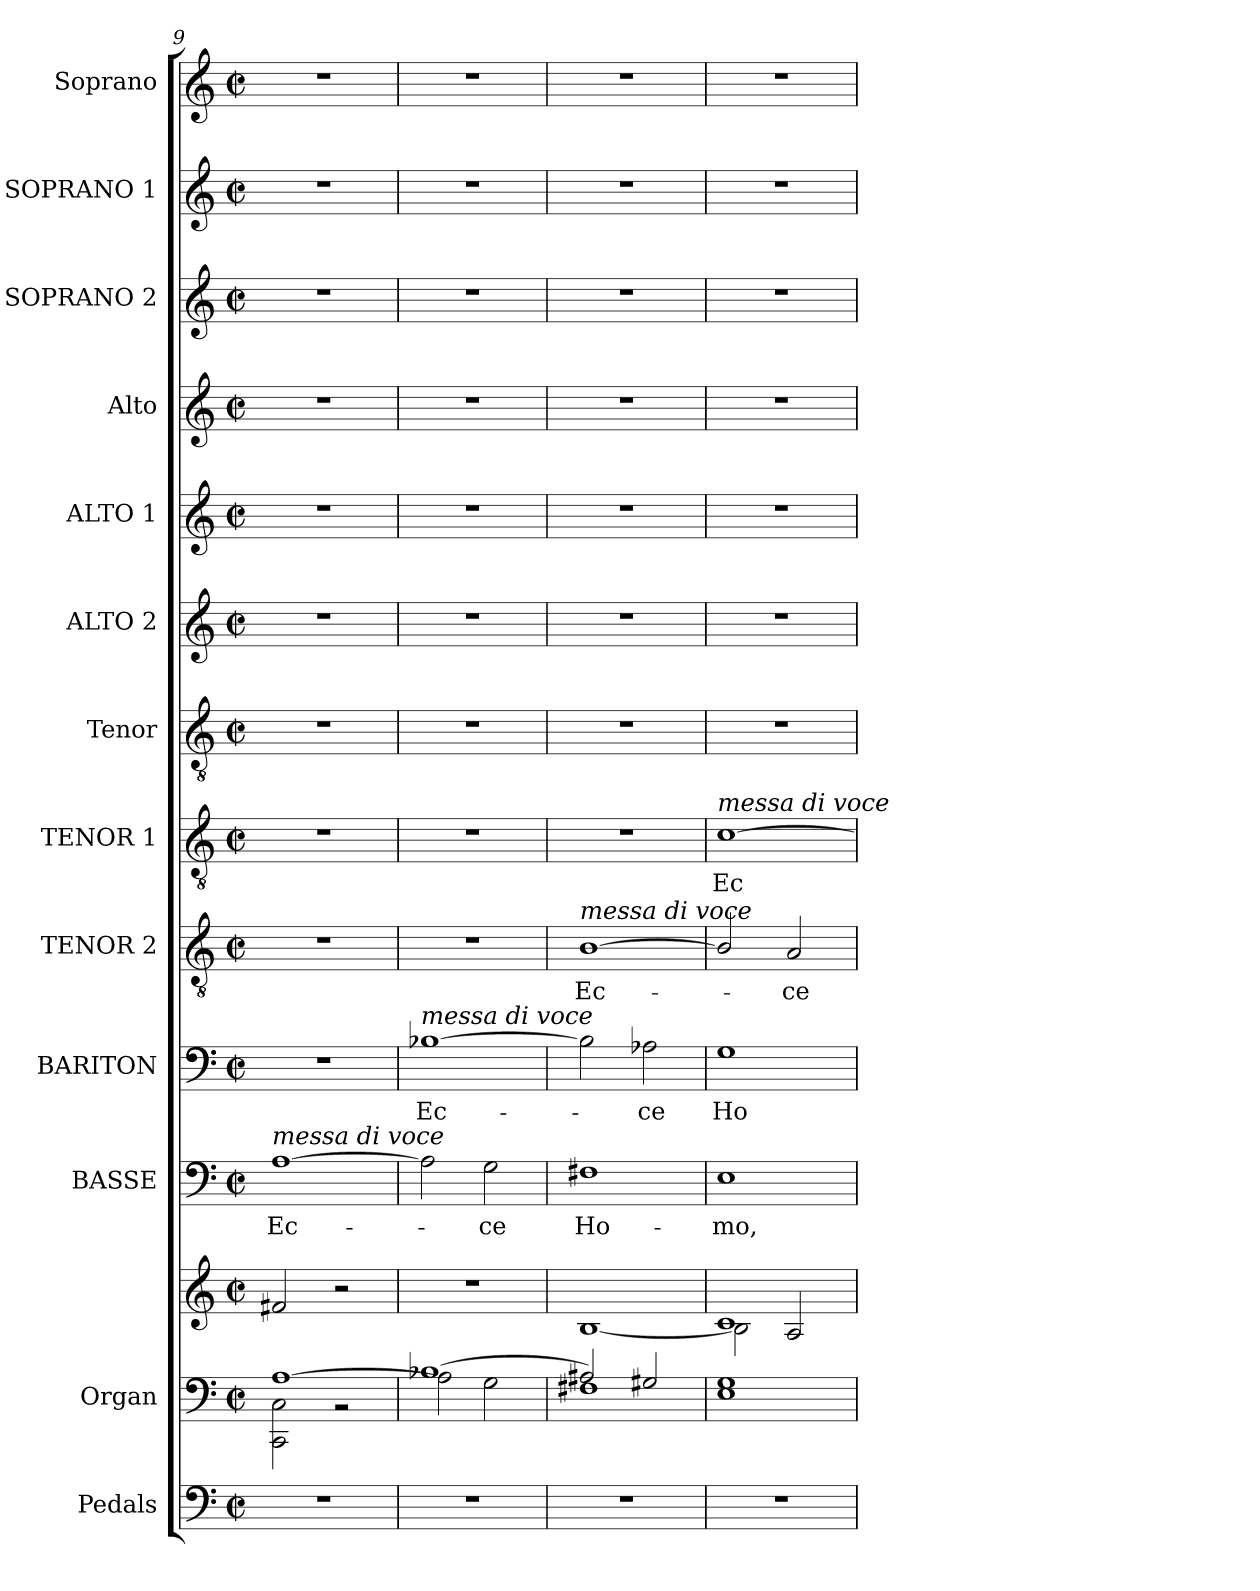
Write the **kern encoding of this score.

**kern	**kern	**kern	**kern	**text	**kern	**text	**kern	**text	**kern	**text	**kern	**kern	**kern	**kern	**kern	**kern	**kern
*part13	*part12	*part12	*part11	*part11	*part10	*part10	*part9	*part9	*part8	*part8	*part7	*part6	*part5	*part4	*part3	*part2	*part1
*staff14	*staff13	*staff12	*staff11	*staff11	*staff10	*staff10	*staff9	*staff9	*staff8	*staff8	*staff7	*staff6	*staff5	*staff4	*staff3	*staff2	*staff1
*I"Pedals	*I"Organ	*	*I"BASSE	*	*I"BARITON	*	*I"TENOR 2	*	*I"TENOR 1	*	*I"Tenor	*I"ALTO 2	*I"ALTO 1	*I"Alto	*I"SOPRANO 2	*I"SOPRANO 1	*I"Soprano
*I'Ped.	*I'Org.	*	*I'B.	*	*I'Bar.	*	*I'T. 2	*	*I'T. 1	*	*I'T.	*I'A. 2	*I'A. 1	*I'A.	*I'S. 2	*	*I'S.
!!LO:LB:g=z
*clefF4	*clefF4	*clefG2	*clefF4	*	*clefF4	*	*clefGv2	*	*clefGv2	*	*clefGv2	*clefG2	*clefG2	*clefG2	*clefG2	*clefG2	*clefG2
*	*	*	*	*	*	*	*ITrd7c12	*	*ITrd7c12	*	*ITrd7c12	*	*	*	*	*	*
*k[]	*k[]	*k[]	*k[]	*	*k[]	*	*k[]	*	*k[]	*	*k[]	*k[]	*k[]	*k[]	*k[]	*k[]	*k[]
*M2/2	*M2/2	*M2/2	*M2/2	*	*M2/2	*	*M2/2	*	*M2/2	*	*M2/2	*M2/2	*M2/2	*M2/2	*M2/2	*M2/2	*M2/2
*met(c|)	*met(c|)	*met(c|)	*met(c|)	*	*met(c|)	*	*met(c|)	*	*met(c|)	*	*met(c|)	*met(c|)	*met(c|)	*met(c|)	*met(c|)	*met(c|)	*met(c|)
=9	=9	=9	=9	=9	=9	=9	=9	=9	=9	=9	=9	=9	=9	=9	=9	=9	=9
*	*^	*	*	*	*	*	*	*	*	*	*	*	*	*	*	*	*
!	!	!	!	!LO:TX:a:i:t=messa di voce	!	!	!	!	!	!	!	!	!	!	!	!	!	!
!	!	!	!	!	!LO:LY:b:color=#000000	!	!	!	!	!	!	!	!	!	!	!	!	!
1r	[>1Ai	2CCi\ 2Ci	2f#Xi/	[>1Ai	Ec-	1r	.	1r	.	1r	.	1r	1r	1r	1r	1r	1r	1r
.	.	2r	2r	.	.	.	.	.	.	.	.	.	.	.	.	.	.	.
=10	=10	=10	=10	=10	=10	=10	=10	=10	=10	=10	=10	=10	=10	=10	=10	=10	=10	=10
!	!	!	!	!	!	!LO:TX:a:i:t=messa di voce	!	!	!	!	!	!	!	!	!	!	!	!
!	!	!	!	!	!	!	!LO:LY:b:color=#000000	!	!	!	!	!	!	!	!	!	!	!
1r	[>1B-Xi	2Ai\]	1r	2Ai\]	.	[>1B-Xi	Ec-	1r	.	1r	.	1r	1r	1r	1r	1r	1r	1r
!	!	!	!	!	!LO:LY:b:color=#000000	!	!	!	!	!	!	!	!	!	!	!	!	!
.	.	2Gi\	.	2Gi\	-ce	.	.	.	.	.	.	.	.	.	.	.	.	.
=11	=11	=11	=11	=11	=11	=11	=11	=11	=11	=11	=11	=11	=11	=11	=11	=11	=11	=11
!	!	!	!	!	!LO:LY:b:color=#000000	!	!	!	!	!	!	!	!	!	!	!	!	!
!	!	!	!	!	!	!	!	!LO:TX:a:i:t=messa di voce	!	!	!	!	!	!	!	!	!	!
!	!	!	!	!	!	!	!	!	!LO:LY:b:color=#000000	!	!	!	!	!	!	!	!	!
1r	2A#Xi/]	1F#Xi	[<1Bi	1F#Xi	Ho-	2B-i\]	.	[<1BBi	Ec-	1r	.	1r	1r	1r	1r	1r	1r	1r
!	!	!	!	!	!	!	!LO:LY:b:color=#000000	!	!	!	!	!	!	!	!	!	!	!
.	2G#Xi/	.	.	.	.	2A-Xi\	-ce	.	.	.	.	.	.	.	.	.	.	.
*	*v	*v	*	*	*	*	*	*	*	*	*	*	*	*	*	*	*	*
=12	=12	=12	=12	=12	=12	=12	=12	=12	=12	=12	=12	=12	=12	=12	=12	=12	=12
*	*	*^	*	*	*	*	*	*	*	*	*	*	*	*	*	*	*
!	!	!	!	!	!LO:LY:b:color=#000000	!	!	!	!	!	!	!	!	!	!	!	!	!
!	!	!	!	!	!	!	!LO:LY:b:color=#000000	!	!	!	!	!	!	!	!	!	!	!
!	!	!	!	!	!	!	!	!	!	!LO:TX:a:i:t=messa di voce	!	!	!	!	!	!	!	!
!	!	!	!	!	!	!	!	!	!	!	!LO:LY:b:color=#000000	!	!	!	!	!	!	!
1r	1Ei 1Gi	1ci	2Bi\]	1Ei	-mo,	1Gi	Ho-	2BBi/]	.	[>1Ci	Ec-	1r	1r	1r	1r	1r	1r	1r
!	!	!	!	!	!	!	!	!	!LO:LY:b:color=#000000	!	!	!	!	!	!	!	!	!
.	.	.	2Ai/	.	.	.	.	2AAi/	-ce	.	.	.	.	.	.	.	.	.
*	*	*v	*v	*	*	*	*	*	*	*	*	*	*	*	*	*	*	*
=	=	=	=	=	=	=	=	=	=	=	=	=	=	=	=	=	=
*-	*-	*-	*-	*-	*-	*-	*-	*-	*-	*-	*-	*-	*-	*-	*-	*-	*-
